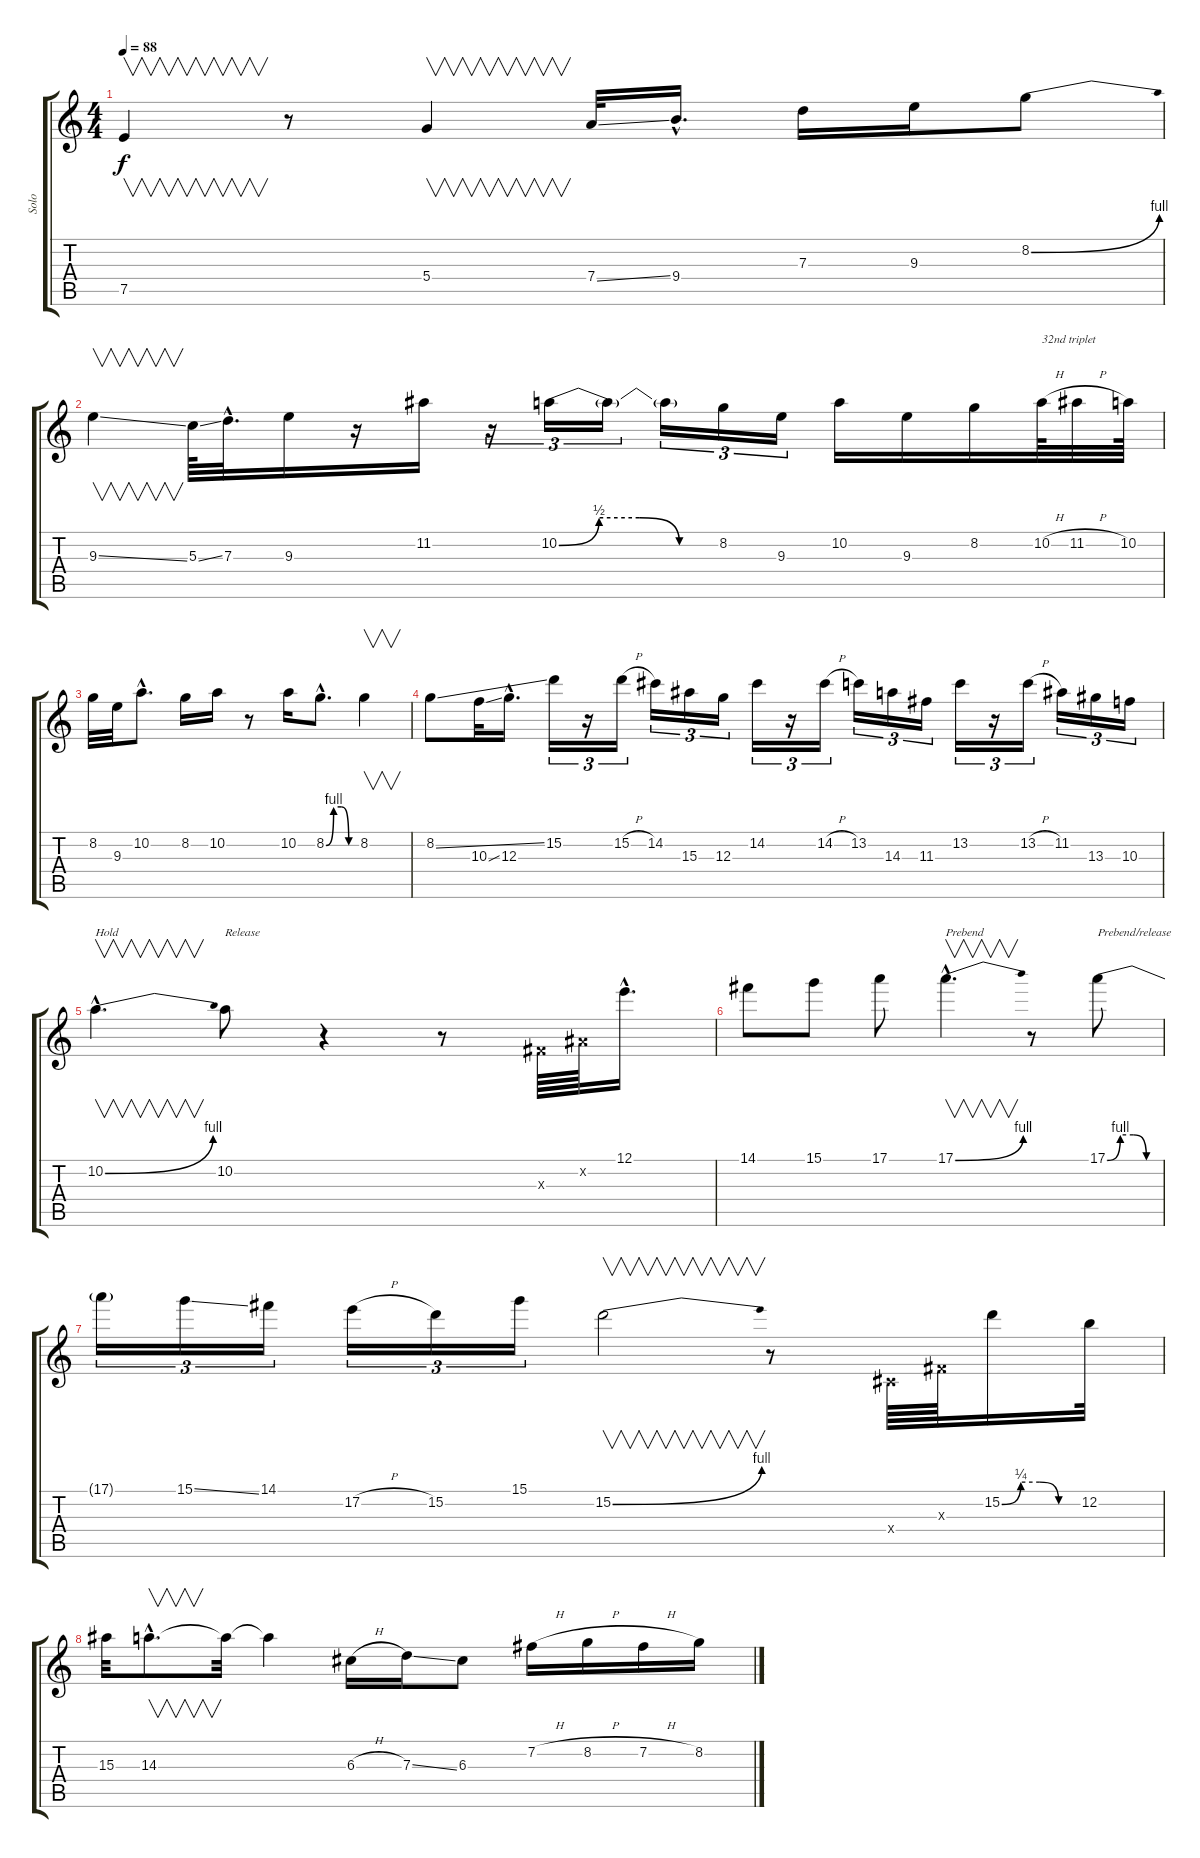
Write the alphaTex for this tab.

\track ("Solo" "Solo") {instrument electricguitarclean}
\staff {score tabs}
\tuning (E4 B3 G3 D3 A2 E2) {hide}
\ts (4 4)
\tempo 88
\clef g2
\ks c
7.5.4{v dy f} r.8 5.4.4{v} 7.4{ss}.32 9.4{hac}.16{d} 7.3.16 9.3.16 8.2{be (bend 0 0 60 4)}.8 |
9.3{ss}.4{v} 5.3{ss}.64 7.3{hac}.32{d} 9.3.16 r.16 11.2.16 r.16{tu (3 2)} 10.2{be (custom 0 0 15 2 30 2 45 0 60 0)}.16{tu (3 2)} 10.2{t}.16{tu (3 2)} 10.2{t}.16{tu (3 2)} 8.2.16{tu (3 2)} 9.3.16{tu (3 2)} 10.2.16 9.3.16 8.2.16 10.2{h}.64{txt "32nd triplet"} 11.2{h}.32 10.2.64 |
8.2.32 9.3.32 10.2{hac}.8{d} 8.2.16 10.2.16 r.8 10.2.16 8.2{be (custom 0 0 15 4 30 4 45 0 60 0) hac}.8{d} 8.2.4{v} |
8.2{ss}.8 10.3{ss}.32 12.3{hac}.16{d} 15.2.16{tu (3 2)} r.16{tu (3 2)} 15.2{h}.16{tu (3 2)} 14.2.16{tu (3 2)} 15.3.16{tu (3 2)} 12.3.16{tu (3 2)} 14.2.16{tu (3 2)} r.16{tu (3 2)} 14.2{h}.16{tu (3 2)} 13.2.16{tu (3 2)} 14.3.16{tu (3 2)} 11.3.16{tu (3 2)} 13.2.16{tu (3 2)} r.16{tu (3 2)} 13.2{h}.16{tu (3 2)} 11.2.16{tu (3 2)} 13.3.16{tu (3 2)} 10.3.16{tu (3 2)} |
10.2{be (bend 0 0 60 4) hac}.4{v d txt "Hold"} 10.2.8{txt "Release"} r.4 r.8 -1.3{x}.64 -1.2{x}.64 12.1{hac}.16{d} |
14.1.8 15.1.8 17.1.8 17.1{be (bend 0 0 60 4) hac}.4{v d txt "Prebend"} r.8 17.1{be (custom 0 0 15 4 30 4 45 0 60 0)}.8{txt "Prebend/release"} |
17.1{t}.16{tu (3 2)} 15.1{ss}.16{tu (3 2)} 14.1.16{tu (3 2)} 17.2{h}.16{tu (3 2)} 15.2.16{tu (3 2)} 15.1.16{tu (3 2)} 15.2{be (bend 0 0 60 4)}.2{v} r.8 -1.4{x}.64 -1.3{x}.64 15.2{be (custom 0 0 15 1 30 1 45 0 60 0)}.16 12.2.32 |
15.3.32 14.3{hac}.8{v d} 14.3{t}.32 14.3{t}.4 6.3{h}.16 7.3{ss}.16 6.3.8 7.2{h}.16 8.2{h}.16 7.2{h}.16 8.2{h}.16
